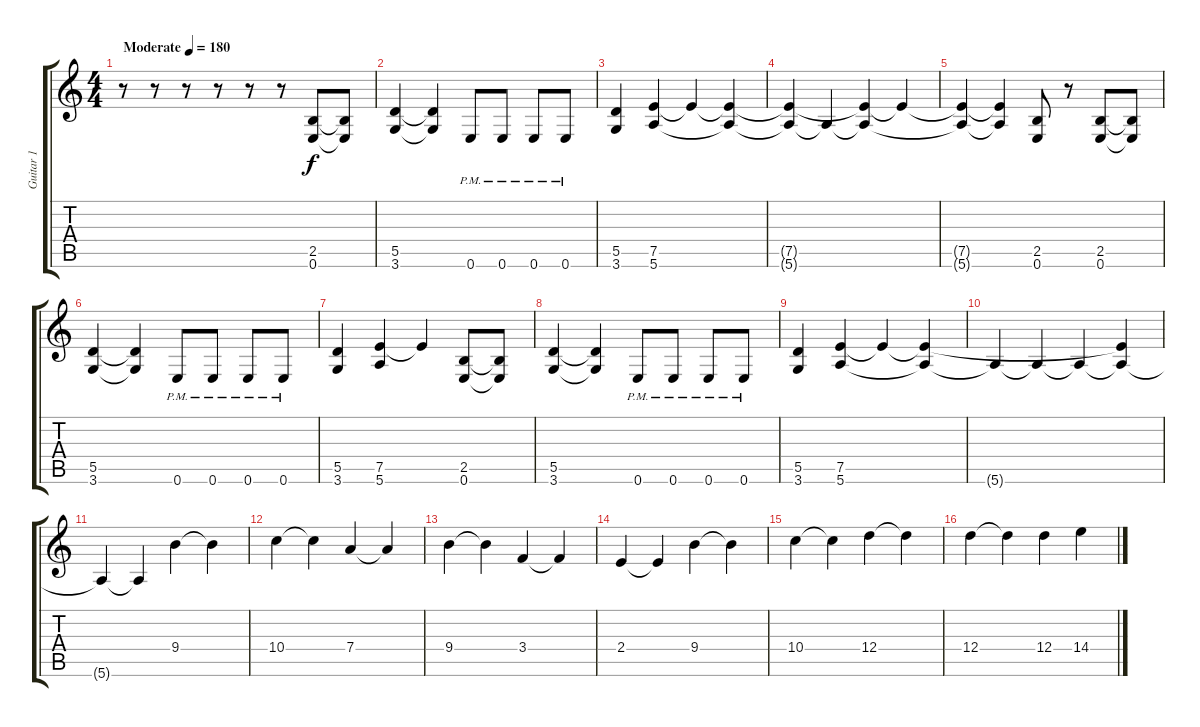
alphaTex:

\track ("Guitar 1 " "Guitar 1 ") {instrument distortionguitar}
\staff {score tabs}
\tuning (E4 B3 G3 D3 A2 E2) {hide}
\ts (4 4)
\tempo (180 "Moderate")
\clef g2
\ks c
r.8{dy f instrument distortionguitar} r.8 r.8 r.8 r.8 r.8 (2.5 0.6).8 (2.5{t} 0.6{t}).8 |
(5.5 3.6).4 (5.5{t} 3.6{t}).4 0.6{pm}.8 0.6{pm}.8 0.6{pm}.8 0.6{pm}.8 |
(5.5 3.6).4 (7.5 5.6).4 7.5{t}.4 (7.5{t} 5.6{t}).4 |
(7.5{t} 5.6{t}).4 5.6{t}.4 (7.5{t} 5.6{t}).4 7.5{t}.4 |
(7.5{t} 5.6{t}).4 (7.5{t} 5.6{t}).4 (2.5 0.6).8 r.8 (2.5 0.6).8 (2.5{t} 0.6{t}).8 |
(5.5 3.6).4 (5.5{t} 3.6{t}).4 0.6{pm}.8 0.6{pm}.8 0.6{pm}.8 0.6{pm}.8 |
(5.5 3.6).4 (7.5 5.6).4 7.5{t}.4 (2.5 0.6).8 (2.5{t} 0.6{t}).8 |
(5.5 3.6).4 (5.5{t} 3.6{t}).4 0.6{pm}.8 0.6{pm}.8 0.6{pm}.8 0.6{pm}.8 |
(5.5 3.6).4 (7.5 5.6).4 7.5{t}.4 (7.5{t} 5.6{t}).4 |
5.6{t}.4 5.6{t}.4 5.6{t}.4 (7.5{t} 5.6{t}).4 |
5.6{t}.4 5.6{t}.4 9.4.4 9.4{t}.4 |
10.4.4 10.4{t}.4 7.4.4 7.4{t}.4 |
9.4.4 9.4{t}.4 3.4.4 3.4{t}.4 |
2.4.4 2.4{t}.4 9.4.4 9.4{t}.4 |
10.4.4 10.4{t}.4 12.4.4 12.4{t}.4 |
12.4.4 12.4{t}.4 12.4.4 14.4.4
